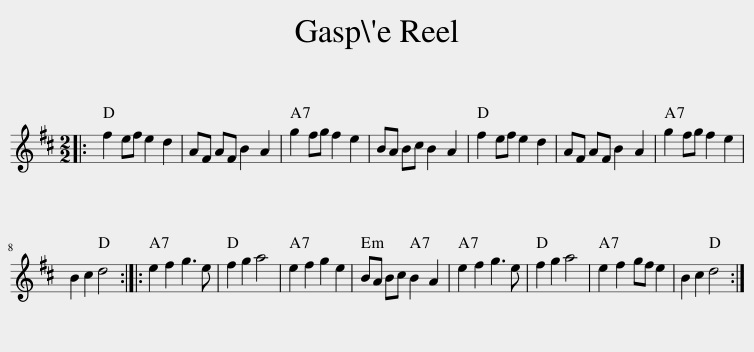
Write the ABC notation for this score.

X:1
L:1/8
M:2/2
I:linebreak $
K:D
V:1 treble
V:1
|: f2 ef e2 d2 | AF AF B2 A2 | g2 fg f2 e2 | BA Bc B2 A2 | f2 ef e2 d2 | %5
 AF AF B2 A2 | g2 fg f2 e2 |$ B2 c2 d4 :: e2 f2 g3 e | f2 g2 a4 | %10
 e2 f2 g2 e2 | BA Bc B2 A2 | e2 f2 g3 e | f2 g2 a4 | e2 f2 gf e2 | %15
 B2 c2 d4 :| %16
